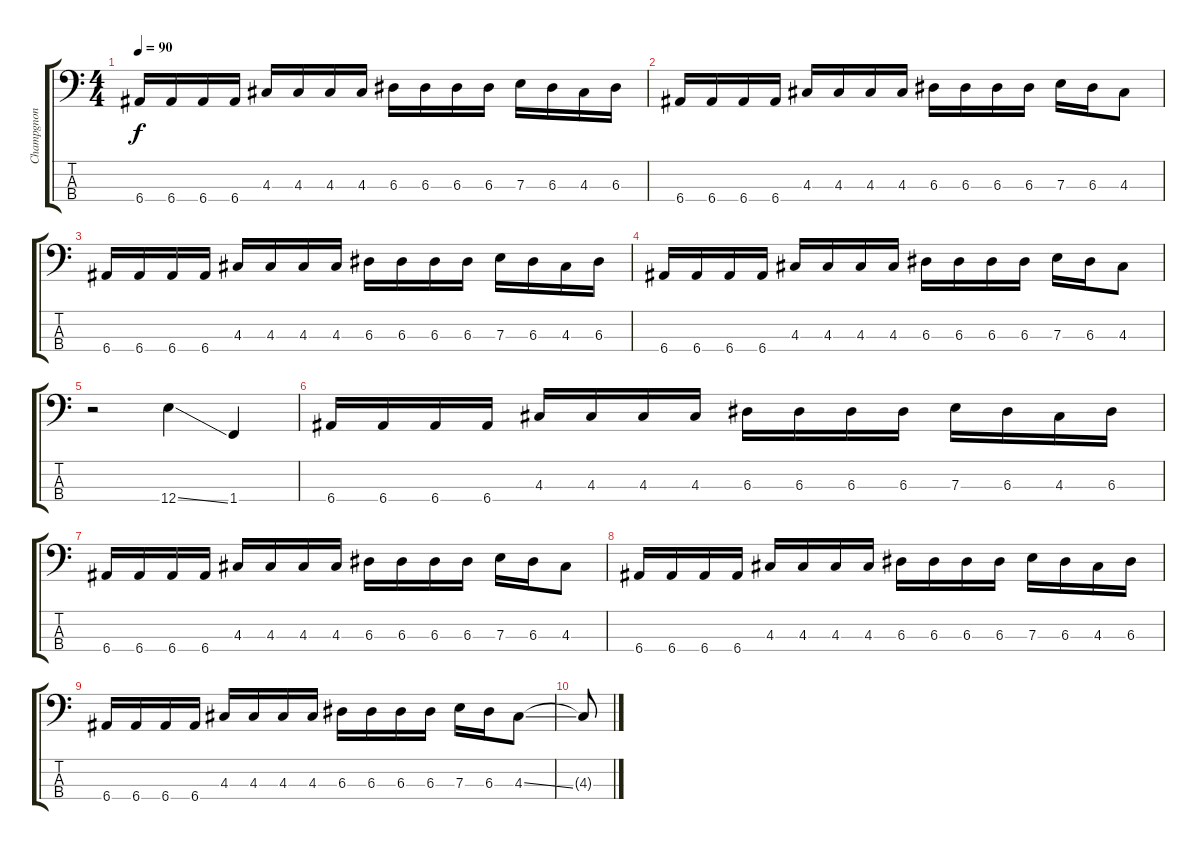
\track ("Champgnon" "Champgnon") {instrument electricbassfinger}
\staff {score tabs}
\tuning (G2 D2 A1 E1) {hide}
\ts (4 4)
\tempo 90
\clef f4
\ks c
6.4.16{dy f} 6.4.16 6.4.16 6.4.16 4.3.16 4.3.16 4.3.16 4.3.16 6.3.16 6.3.16 6.3.16 6.3.16 7.3.16 6.3.16 4.3.16 6.3.16 |
6.4.16 6.4.16 6.4.16 6.4.16 4.3.16 4.3.16 4.3.16 4.3.16 6.3.16 6.3.16 6.3.16 6.3.16 7.3.16 6.3.16 4.3.8 |
6.4.16 6.4.16 6.4.16 6.4.16 4.3.16 4.3.16 4.3.16 4.3.16 6.3.16 6.3.16 6.3.16 6.3.16 7.3.16 6.3.16 4.3.16 6.3.16 |
6.4.16 6.4.16 6.4.16 6.4.16 4.3.16 4.3.16 4.3.16 4.3.16 6.3.16 6.3.16 6.3.16 6.3.16 7.3.16 6.3.16 4.3.8 |
r.2 12.4{ss}.4 1.4.4 |
6.4.16 6.4.16 6.4.16 6.4.16 4.3.16 4.3.16 4.3.16 4.3.16 6.3.16 6.3.16 6.3.16 6.3.16 7.3.16 6.3.16 4.3.16 6.3.16 |
6.4.16 6.4.16 6.4.16 6.4.16 4.3.16 4.3.16 4.3.16 4.3.16 6.3.16 6.3.16 6.3.16 6.3.16 7.3.16 6.3.16 4.3.8 |
6.4.16 6.4.16 6.4.16 6.4.16 4.3.16 4.3.16 4.3.16 4.3.16 6.3.16 6.3.16 6.3.16 6.3.16 7.3.16 6.3.16 4.3.16 6.3.16 |
6.4.16 6.4.16 6.4.16 6.4.16 4.3.16 4.3.16 4.3.16 4.3.16 6.3.16 6.3.16 6.3.16 6.3.16 7.3.16 6.3.16 4.3{ss}.8 |
4.3{t}.8
